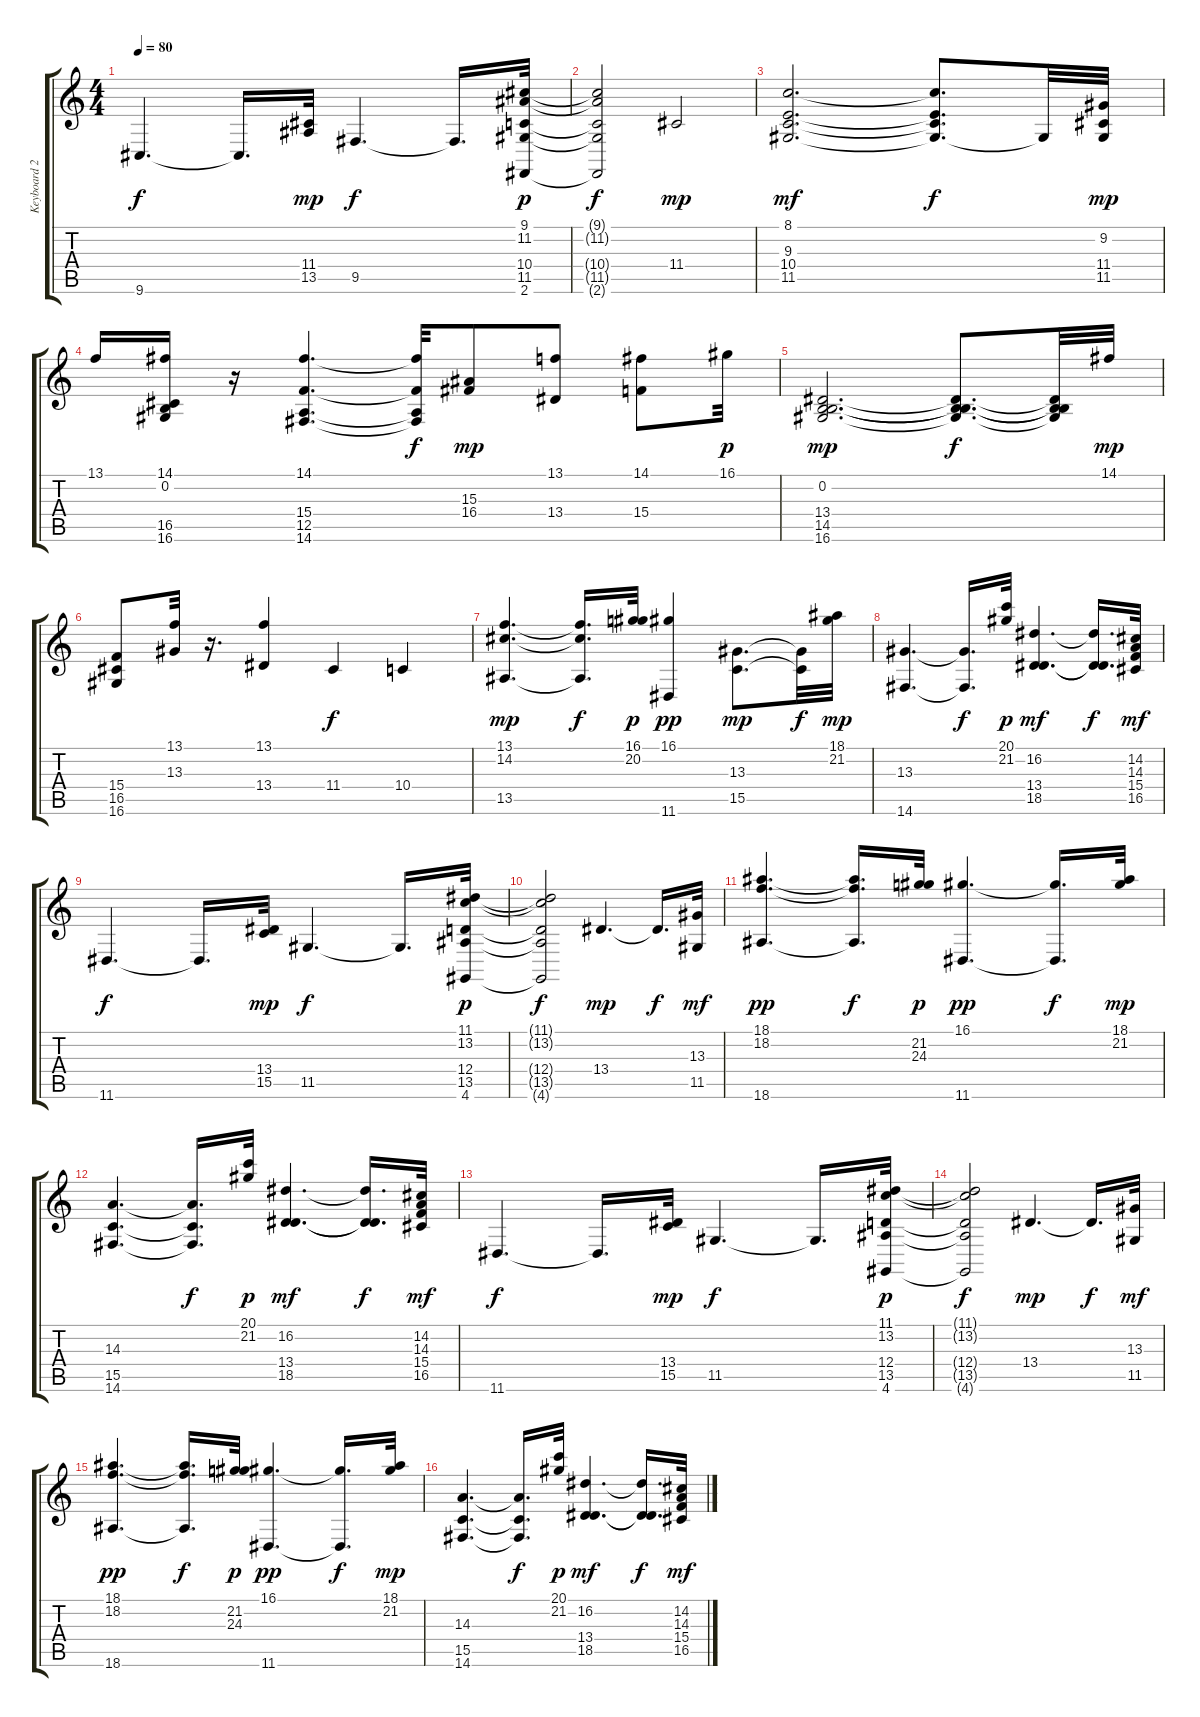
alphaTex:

\track ("Keyboard 2" "Keyboard 2") {instrument piccolo}
\staff {score tabs}
\tuning (E4 B3 G3 D3 A2 E2) {hide}
\ts (4 4)
\tempo 80
\clef g2
\ks c
9.6.4{d dy f} 9.6{t}.16{d} (11.4 13.5).32{dy mp} 9.5.4{d dy f} 9.5{t}.16{d} (9.1 11.2 10.4 11.5 2.6).32{dy p} |
(9.1{t} 11.2{t} 10.4{t} 11.5{t} 2.6{t}).2{dy f} 11.4.2{dy mp} |
(8.1 9.3 10.4 11.5).2{d dy mf} (8.1{t} 9.3{t} 10.4{t} 11.5{t}).8{d dy f} 11.5{t}.32 (9.2 11.4 11.5).32{dy mp} |
13.1.16 (14.1 0.2 16.5 16.6).16 r.16 (14.1 15.4 12.5 14.6).4{d} (14.1{t} 15.4{t} 12.5{t} 14.6{t}).32{dy f} (15.3 16.4).8{dy mp} (13.1 13.4).8 (14.1 15.4).8 16.1.32{dy p} |
(0.2 13.4 14.5 16.6).2{d dy mp} (0.2{t} 13.4{t} 14.5{t} 16.6{t}).8{d dy f} (0.2{t} 13.4{t} 14.5{t} 16.6{t}).32 14.1.32{dy mp} |
(15.4 16.5 16.6).8 (13.1 13.3).32 r.16{d} (13.1 13.4).4 11.4.4{dy f} 10.4.4 |
(13.1 14.2 13.5).4{d dy mp} (13.1{t} 14.2{t} 13.5{t}).16{d dy f} (16.1 20.2).32{dy p} (16.1 11.6).4{dy pp} (13.3 15.5).8{d dy mp} (13.3{t} 15.5{t}).32{dy f} (18.1 21.2).32{dy mp} |
(13.3 14.6).4{d} (13.3{t} 14.6{t}).16{d dy f} (20.1 21.2).32{dy p} (16.2 13.4 18.5).4{d dy mf} (16.2{t} 13.4{t} 18.5{t}).16{d dy f} (14.2 14.3 15.4 16.5).32{dy mf} |
11.6.4{d dy f} 11.6{t}.16{d} (13.4 15.5).32{dy mp} 11.5.4{d dy f} 11.5{t}.16{d} (11.1 13.2 12.4 13.5 4.6).32{dy p} |
(11.1{t} 13.2{t} 12.4{t} 13.5{t} 4.6{t}).2{dy f} 13.4.4{d dy mp} 13.4{t}.16{d dy f} (13.3 11.5).32{dy mf} |
(18.1 18.2 18.6).4{d dy pp} (18.1{t} 18.2{t} 18.6{t}).16{d dy f} (21.2 24.3).32{dy p} (16.1 11.6).4{d dy pp} (16.1{t} 11.6{t}).16{d dy f} (18.1 21.2).32{dy mp} |
(14.3 15.5 14.6).4{d} (14.3{t} 15.5{t} 14.6{t}).16{d dy f} (20.1 21.2).32{dy p} (16.2 13.4 18.5).4{d dy mf} (16.2{t} 13.4{t} 18.5{t}).16{d dy f} (14.2 14.3 15.4 16.5).32{dy mf} |
11.6.4{d dy f} 11.6{t}.16{d} (13.4 15.5).32{dy mp} 11.5.4{d dy f} 11.5{t}.16{d} (11.1 13.2 12.4 13.5 4.6).32{dy p} |
(11.1{t} 13.2{t} 12.4{t} 13.5{t} 4.6{t}).2{dy f} 13.4.4{d dy mp} 13.4{t}.16{d dy f} (13.3 11.5).32{dy mf} |
(18.1 18.2 18.6).4{d dy pp} (18.1{t} 18.2{t} 18.6{t}).16{d dy f} (21.2 24.3).32{dy p} (16.1 11.6).4{d dy pp} (16.1{t} 11.6{t}).16{d dy f} (18.1 21.2).32{dy mp} |
(14.3 15.5 14.6).4{d} (14.3{t} 15.5{t} 14.6{t}).16{d dy f} (20.1 21.2).32{dy p} (16.2 13.4 18.5).4{d dy mf} (16.2{t} 13.4{t} 18.5{t}).16{d dy f} (14.2 14.3 15.4 16.5).32{dy mf}
